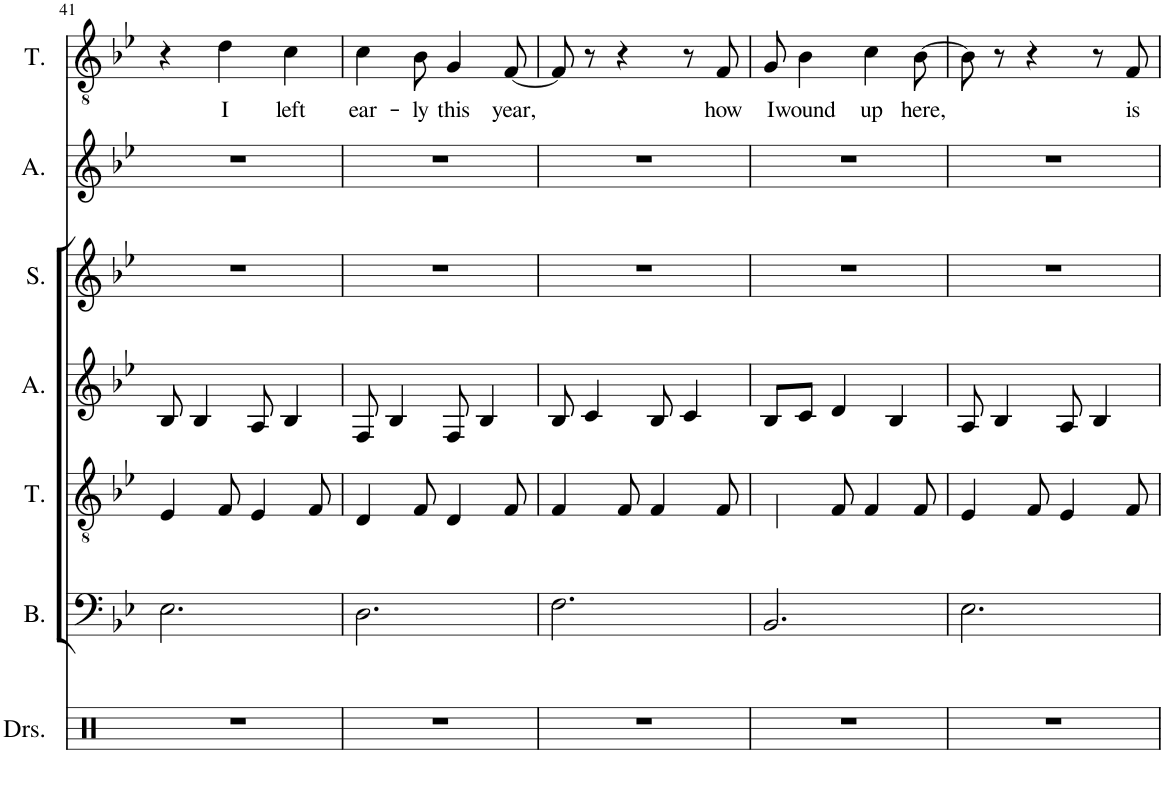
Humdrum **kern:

**kern	**kern	**kern	**kern	**kern	**kern	**kern	**text
*part7	*part6	*part5	*part4	*part3	*part2	*part1	*part1
*staff7	*staff6	*staff5	*staff4	*staff3	*staff2	*staff1	*staff1
*I"Drumset	*I"Bass	*I"Tenor	*I"Alto	*I"Soprano	*I"Alto	*I"Tenor	*
*I'Drs.	*I'B.	*I'T.	*I'A.	*I'S.	*I'A.	*I'T.	*
!!LO:PB:g=z
*clefX	*clefF4	*clefGv2	*clefG2	*clefG2	*clefG2	*clefGv2	*
*k[]	*k[b-e-]	*k[b-e-]	*k[b-e-]	*k[b-e-]	*k[b-e-]	*k[b-e-]	*
*M3/4	*M3/4	*M3/4	*M3/4	*M3/4	*M3/4	*M3/4	*
=41	=41	=41	=41	=41	=41	=41	=41
2.r	2.E-\	4E-/	8B-/	2.r	2.r	4r	.
.	.	.	4B-/	.	.	.	.
!	!	!	!	!	!	!	!LO:LY:b
.	.	8F/	.	.	.	4d\	I
.	.	4E-/	8A/	.	.	.	.
!	!	!	!	!	!	!	!LO:LY:b
.	.	.	4B-/	.	.	4c\	left
.	.	8F/	.	.	.	.	.
=42	=42	=42	=42	=42	=42	=42	=42
!	!	!	!	!	!	!	!LO:LY:b
2.r	2.D\	4D/	8F/	2.r	2.r	4c\	ear-
.	.	.	4B-/	.	.	.	.
!	!	!	!	!	!	!	!LO:LY:b
.	.	8F/	.	.	.	8B-\	-ly
!	!	!	!	!	!	!	!LO:LY:b
.	.	4D/	8F/	.	.	4G/	this
.	.	.	4B-/	.	.	.	.
!	!	!	!	!	!	!	!LO:LY:b
.	.	8F/	.	.	.	[8F/	year,
=43	=43	=43	=43	=43	=43	=43	=43
2.r	2.F\	4F/	8B-/	2.r	2.r	8F/]	.
.	.	.	4c/	.	.	8r	.
.	.	8F/	.	.	.	4r	.
.	.	4F/	8B-/	.	.	.	.
.	.	.	4c/	.	.	8r	.
!	!	!	!	!	!	!	!LO:LY:b
.	.	8F/	.	.	.	8F/	how
=44	=44	=44	=44	=44	=44	=44	=44
!	!	!	!	!	!	!	!LO:LY:b
2.r	2.BB-/	4BB-/	8B-/L	2.r	2.r	8G/	I
!	!	!	!	!	!	!	!LO:LY:b
.	.	.	8c/J	.	.	4B-\	wound
.	.	8F/	4d/	.	.	.	.
!	!	!	!	!	!	!	!LO:LY:b
.	.	4F/	.	.	.	4c\	up
.	.	.	4B-/	.	.	.	.
!	!	!	!	!	!	!	!LO:LY:b
.	.	8F/	.	.	.	[8B-\	here,
=45	=45	=45	=45	=45	=45	=45	=45
2.r	2.E-\	4E-/	8A/	2.r	2.r	8B-\]	.
.	.	.	4B-/	.	.	8r	.
.	.	8F/	.	.	.	4r	.
.	.	4E-/	8A/	.	.	.	.
.	.	.	4B-/	.	.	8r	.
!	!	!	!	!	!	!	!LO:LY:b
.	.	8F/	.	.	.	8F/	is
=	=	=	=	=	=	=	=
*-	*-	*-	*-	*-	*-	*-	*-
